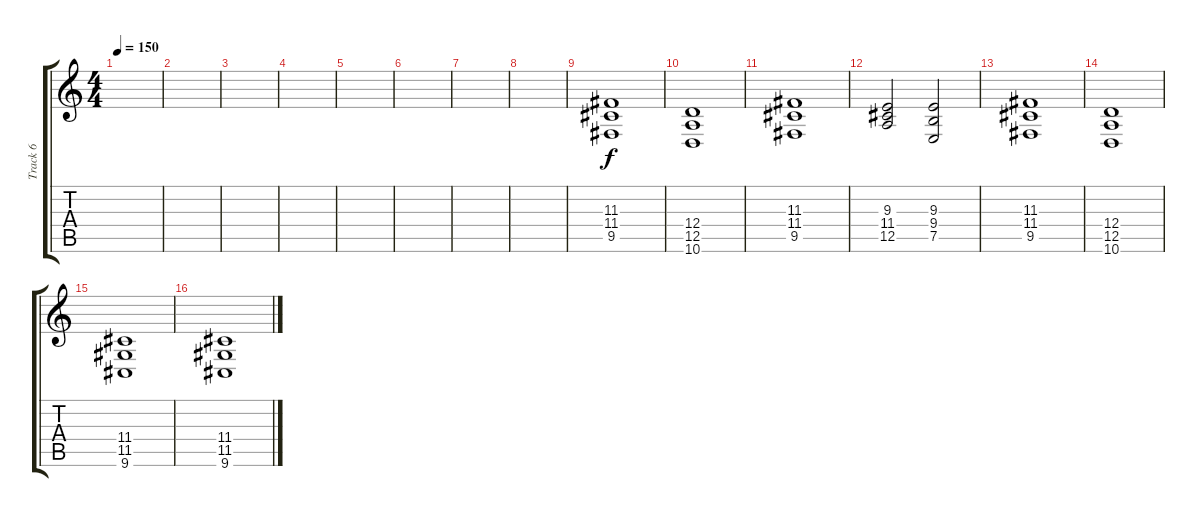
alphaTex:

\track ("Track 6" "Track 6") {instrument stringensemble1}
\staff {score tabs}
\tuning (E4 B3 G3 D3 A2 E2) {hide}
\ts (4 4)
\tempo 150
\clef g2
\ks c
|
|
|
|
|
|
|
|
(11.3 11.4 9.5).1 |
(12.4 12.5 10.6).1 |
(11.3 11.4 9.5).1 |
(9.3 11.4 12.5).2 (9.3 9.4 7.5).2 |
(11.3 11.4 9.5).1 |
(12.4 12.5 10.6).1 |
(11.4 11.5 9.6).1 |
(11.4 11.5 9.6).1
